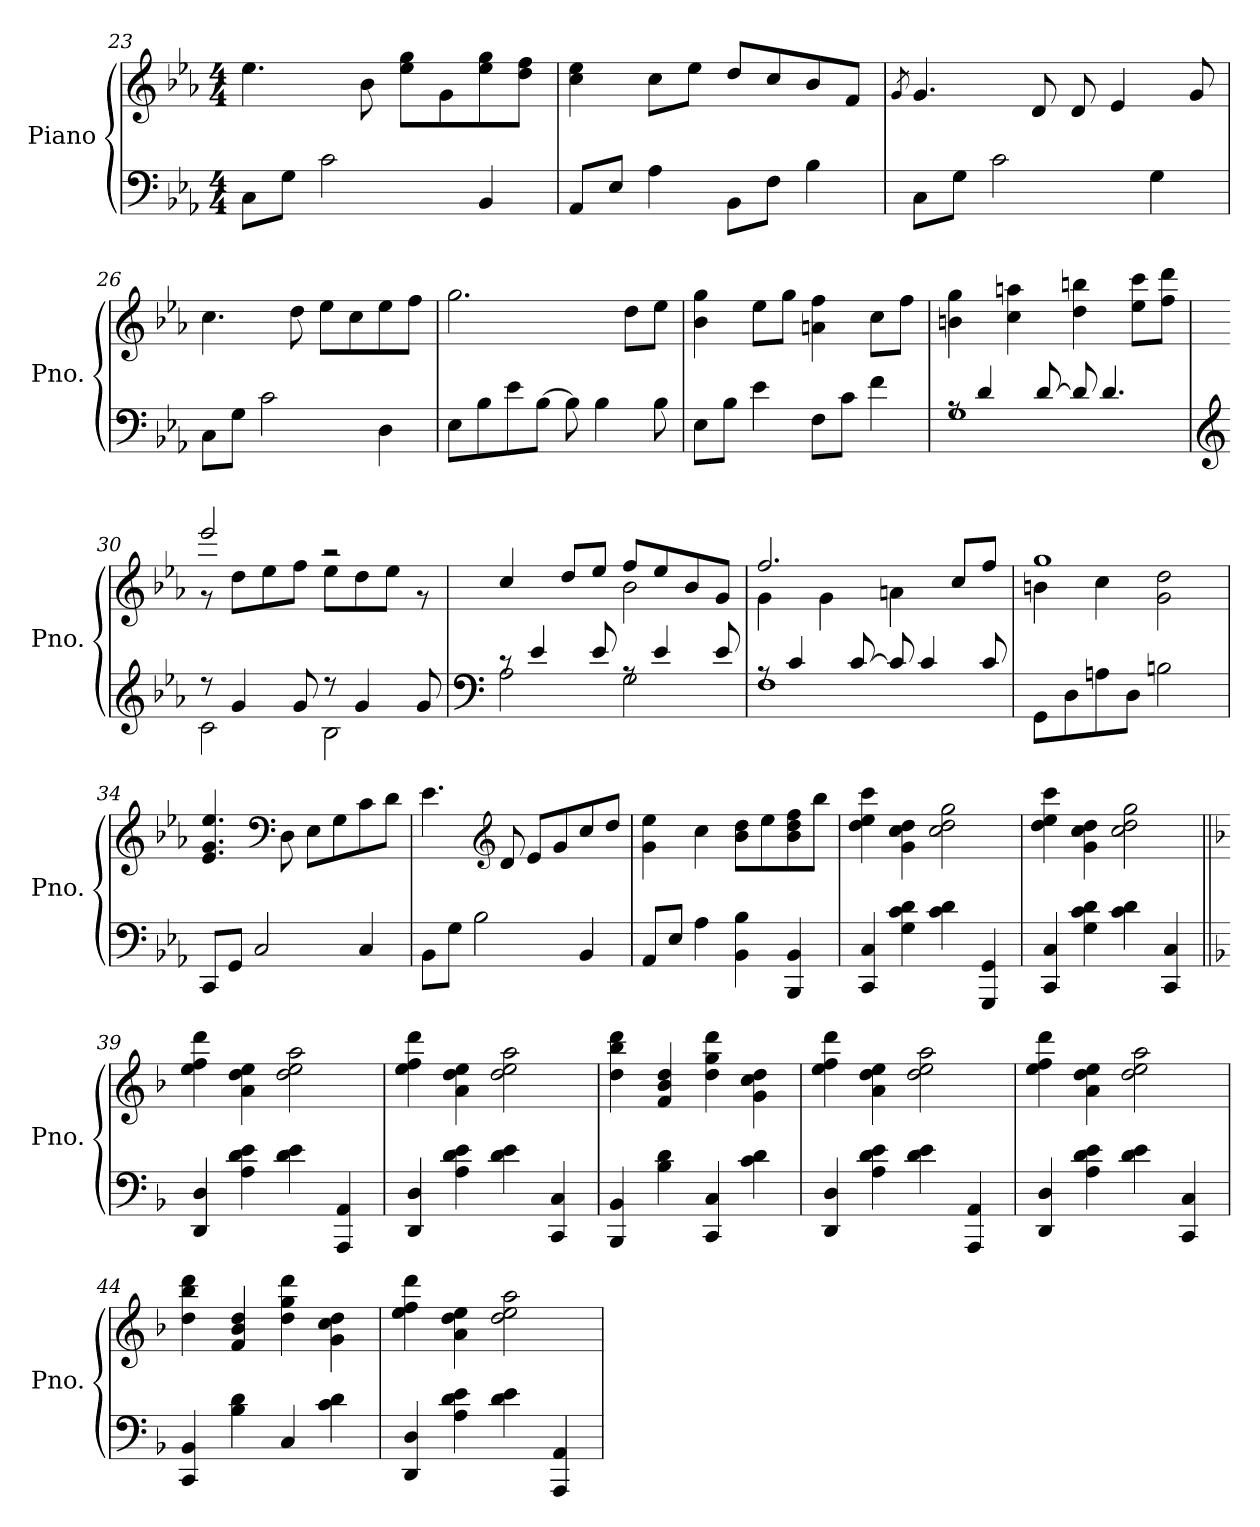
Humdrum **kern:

**kern	**kern
*part1	*part1
*staff2	*staff1
*I"Piano	*
*I'Pno.	*
*clefF4	*clefG2
*k[b-e-a-]	*k[b-e-a-]
*M4/4	*M4/4
=23	=23
8C\L	4.ee-\
8G\J	.
2c\	.
.	8b-\
.	8ee-\ 8gg\L
.	8g\
4BB-/	8ee-\ 8gg\
.	8dd\ 8ff\J
=24	=24
8AA-/L	4cc\ 4ee-\
8E-/J	.
4A-\	8cc\L
.	8ee-\J
8BB-\L	8dd/L
8F\J	8cc/
4B-\	8b-/
.	8f/J
!!LO:LB:g=z
=25	=25
.	8qg/
8C\L	4.g/
8G\J	.
2c\	.
.	8d/
.	8d/
.	4e-/
4G\	.
.	8g/
=26	=26
8C\L	4.cc\
8G\J	.
2c\	.
.	8dd\
.	8ee-\L
.	8cc\
4D\	8ee-\
.	8ff\J
=27	=27
8E-\L	2.gg\
8B-\	.
8e-\	.
[8B-\J	.
8B-\]	.
4B-\	.
.	8dd\L
8B-\	8ee-\J
!!LO:LB:g=z
=28	=28
8E-\L	4b-\ 4gg\
8B-\J	.
4e-\	8ee-\L
.	8gg\J
8F\L	4an\ 4ff\
8c\J	.
4f\	8cc\L
.	8ff\J
=29	=29
*^	*
8rA	1G	4bn\ 4gg\
4d/	.	.
.	.	4cc\ 4aan\
[8d/	.	.
8d/]	.	4dd\ 4bbn\
4.d/	.	.
.	.	8ee-\ 8ccc\L
.	.	8ff\ 8ddd\J
=30	=30	=30
*clefG2	*	*
*	*	*^
8r	2c\	2eee-/	8r
4g/	.	.	8dd\L
.	.	.	8ee-\
8g/	.	.	8ff\J
8r	2B-\	2r	8ee-\L
4g/	.	.	8dd\
.	.	.	8ee-\J
8g/	.	.	8r
!!LO:PB:g=z	!!
=31	=31	=31	=31
*clefF4	*	*	*
8rc	2A-\	4cc/	2ryy
4e-/	.	.	.
.	.	8dd/L	.
8e-/	.	8ee-/J	.
8rA	2G\	8ff/L	2b-\
4e-/	.	8ee-/	.
.	.	8b-/	.
8e-/	.	8g/J	.
=32	=32	=32	=32
8rA	1F	2.ff/	4g\
4c/	.	.	.
.	.	.	4g\
[8c/	.	.	.
8c/]	.	.	4an\
4c/	.	.	.
.	.	8cc/L	4ryy
8c/	.	8ff/J	.
*v	*v	*	*
=33	=33	=33
8GG\L	1gg	4bn\
8D\	.	.
8An\	.	4cc\
8D\J	.	.
2Bn\	.	2g\ 2dd\
*	*v	*v
!!LO:LB:g=z
=34	=34
8CC/L	4.e-/ 4.g/ 4.ee-/
8GG/J	.
2C/	.
*	*clefF4
.	8D\
.	8E-\L
.	8G\
4C/	8c\
.	8d\J
=35	=35
8BB-\L	4.e-\
8G\J	.
2B-\	.
*	*clefG2
.	8d/
.	8e-/L
.	8g/
4BB-/	8cc/
.	8dd/J
=36	=36
8AA-/L	4g\ 4ee-\
8E-/J	.
4A-\	4cc\
4BB-\ 4B-\	8b-\ 8dd\L
.	8ee-\
4BBB-/ 4BB-/	8b-\ 8dd\ 8ff\
.	8bb-\J
!!LO:LB:g=z
=37	=37
4CC/ 4C/	4dd\ 4ee-\ 4ccc\
4G\ 4c\ 4d\	4g\ 4cc\ 4dd\
4c\ 4d\	2cc\ 2dd\ 2gg\
4GGG/ 4GG/	.
=38	=38
4CC/ 4C/	4dd\ 4ee-\ 4ccc\
4G\ 4c\ 4d\	4g\ 4cc\ 4dd\
4c\ 4d\	2cc\ 2dd\ 2gg\
4CC/ 4C/	.
=39||	=39||
*k[b-]	*k[b-]
4DD/ 4D/	4ee\ 4ff\ 4ddd\
4A\ 4d\ 4e\	4a\ 4dd\ 4ee\
4d\ 4e\	2dd\ 2ee\ 2aa\
4AAA/ 4AA/	.
!!LO:LB:g=z
=40	=40
4DD/ 4D/	4ee\ 4ff\ 4ddd\
4A\ 4d\ 4e\	4a\ 4dd\ 4ee\
4d\ 4e\	2dd\ 2ee\ 2aa\
4CC/ 4C/	.
=41	=41
4BBB-/ 4BB-/	4dd\ 4bb-\ 4ddd\
4B-\ 4d\	4f/ 4b-/ 4dd/
4CC/ 4C/	4dd\ 4gg\ 4ddd\
4c\ 4d\	4g\ 4cc\ 4dd\
=42	=42
4DD/ 4D/	4ee\ 4ff\ 4ddd\
4A\ 4d\ 4e\	4a\ 4dd\ 4ee\
4d\ 4e\	2dd\ 2ee\ 2aa\
4AAA/ 4AA/	.
!!LO:LB:g=z
=43	=43
4DD/ 4D/	4ee\ 4ff\ 4ddd\
4A\ 4d\ 4e\	4a\ 4dd\ 4ee\
4d\ 4e\	2dd\ 2ee\ 2aa\
4CC/ 4C/	.
=44	=44
4CC/ 4BB-/	4dd\ 4bb-\ 4ddd\
4B-\ 4d\	4f/ 4b-/ 4dd/
4C/	4dd\ 4gg\ 4ddd\
4c\ 4d\	4g\ 4cc\ 4dd\
=45	=45
4DD/ 4D/	4ee\ 4ff\ 4ddd\
4A\ 4d\ 4e\	4a\ 4dd\ 4ee\
4d\ 4e\	2dd\ 2ee\ 2aa\
4AAA/ 4AA/	.
=	=
*-	*-
